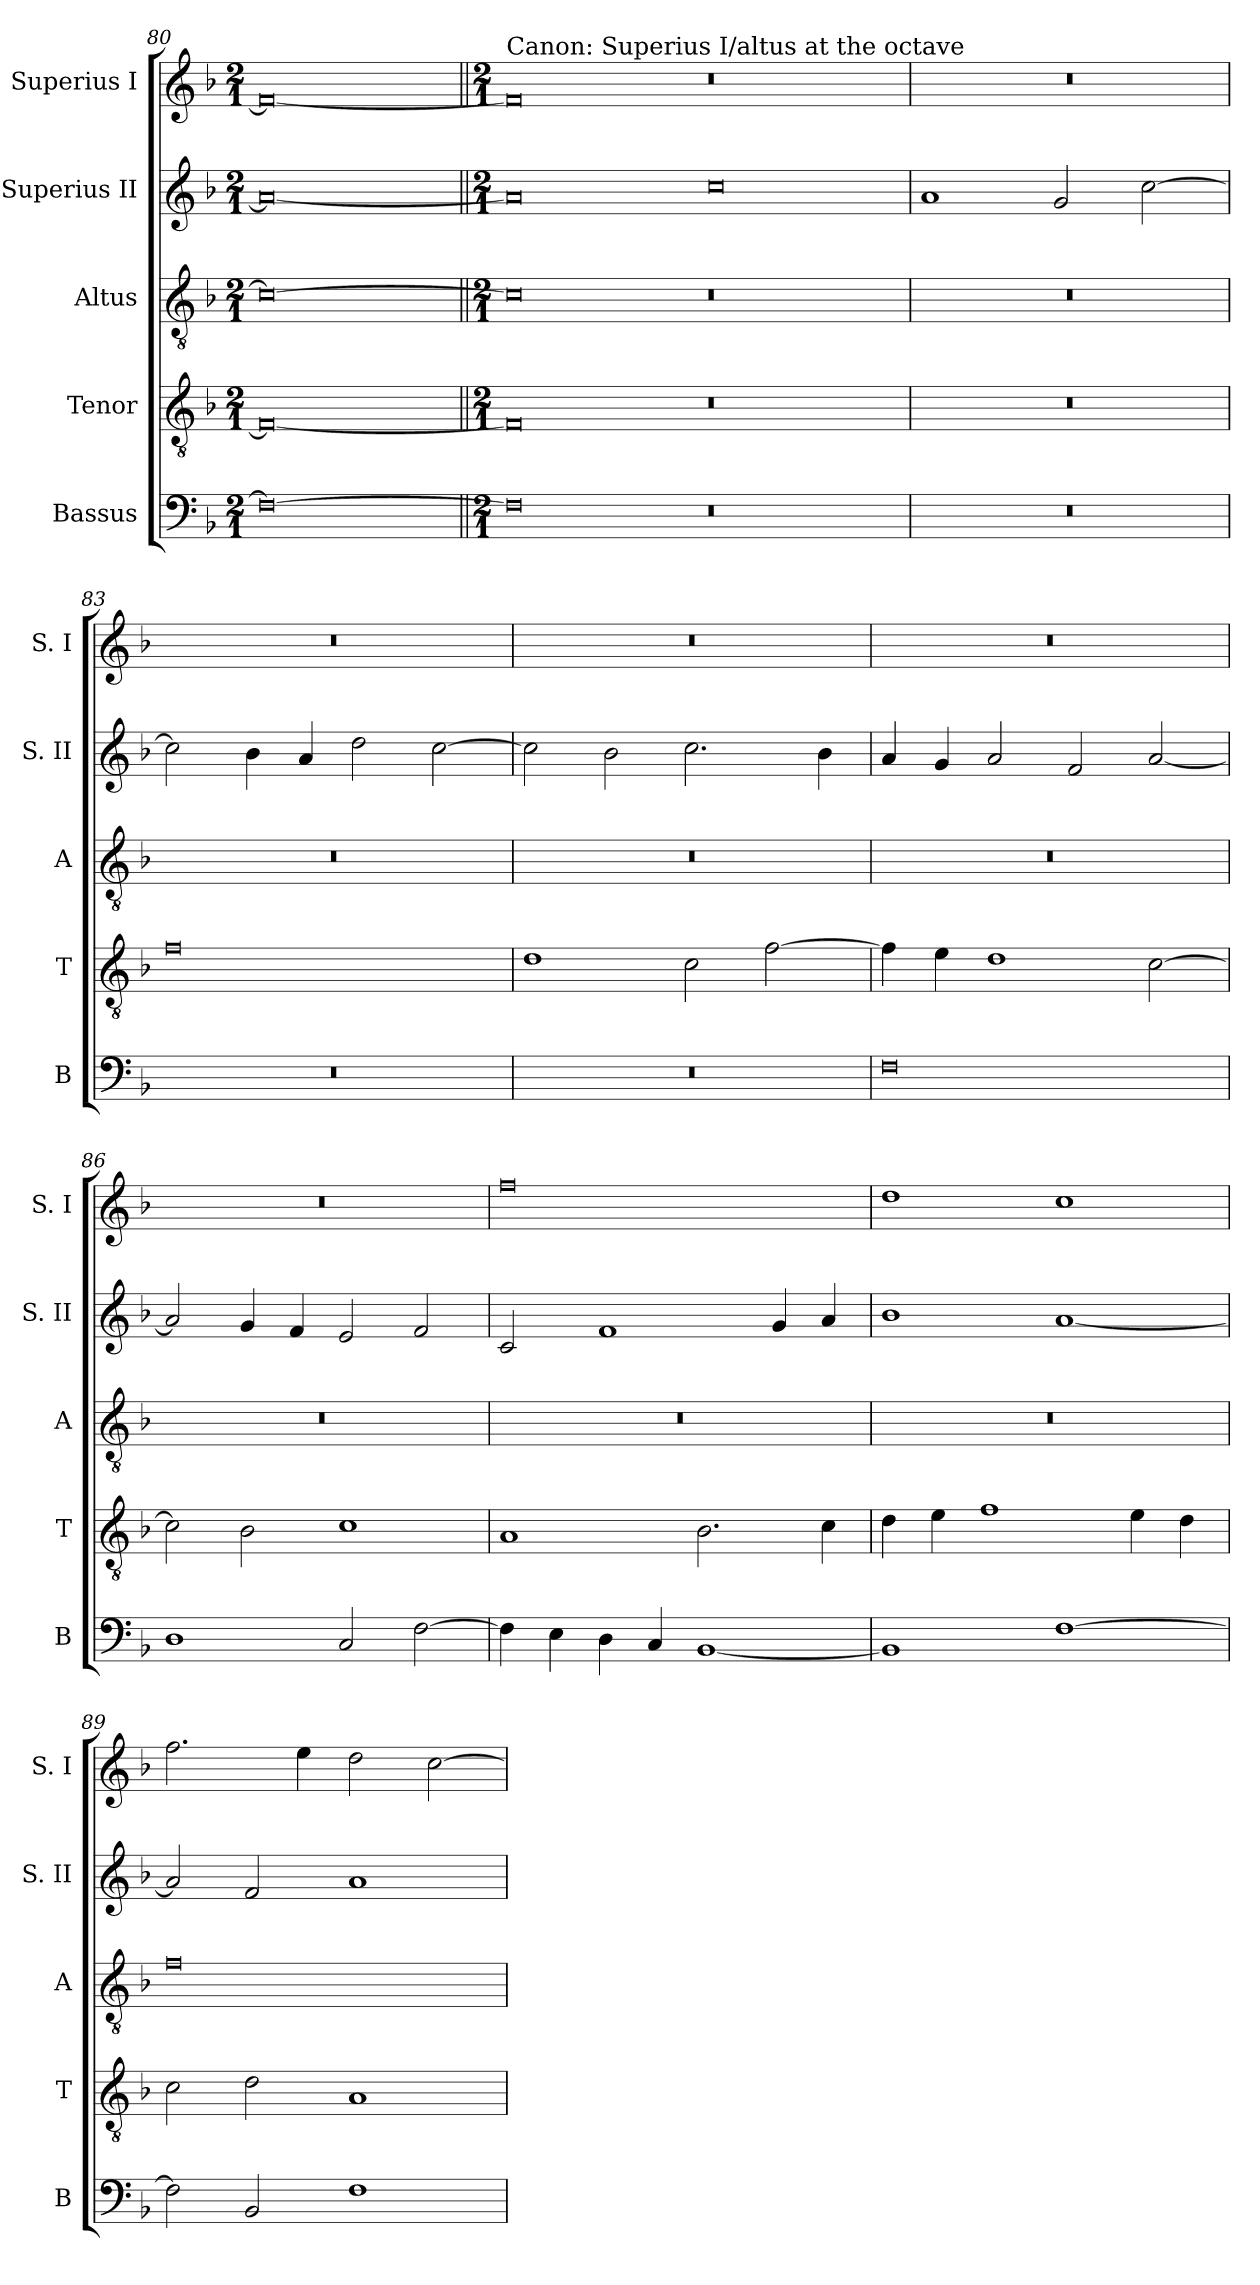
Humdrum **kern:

**kern	**kern	**kern	**kern	**kern
*part5	*part4	*part3	*part2	*part1
*staff5	*staff4	*staff3	*staff2	*staff1
*I"Bassus	*I"Tenor	*I"Altus	*I"Superius II	*I"Superius I
*I'B	*I'T	*I'A	*I'S. II	*I'S. I
*clefF4	*clefGv2	*clefGv2	*clefG2	*clefG2
*k[b-]	*k[b-]	*k[b-]	*k[b-]	*k[b-]
*F:	*F:	*F:	*F:	*F:
*M2/1	*M2/1	*M2/1	*M2/1	*M2/1
=80	=80	=80	=80	=80
0F_	0F_	0c_	0a_	0f_
=81||	=81||	=81||	=81||	=81||
*M2/1	*M2/1	*M2/1	*M2/1	*M2/1
!	!	!	!	!LO:TX:a:t=Canon&colon; Superius I/altus at the octave
0F]	0F]	0c]	0a]	0f]
0r	0r	0r	0cc	0r
=82	=82	=82	=82	=82
0r	0r	0r	1a	0r
.	.	.	2g	.
.	.	.	[2cc	.
=83	=83	=83	=83	=83
0r	0f	0r	2cc]	0r
.	.	.	4b-	.
.	.	.	4a	.
.	.	.	2dd	.
.	.	.	[2cc	.
=84	=84	=84	=84	=84
0r	1d	0r	2cc]	0r
.	.	.	2b-	.
.	2c	.	2.cc	.
.	[2f	.	.	.
.	.	.	4b-	.
=85	=85	=85	=85	=85
0F	4f]	0r	4a	0r
.	4e	.	4g	.
.	1d	.	2a	.
.	.	.	2f	.
.	[2c	.	[2a	.
=86	=86	=86	=86	=86
1D	2c]	0r	2a]	0r
.	2B-	.	4g	.
.	.	.	4f	.
2C	1c	.	2e	.
[2F	.	.	2f	.
=87	=87	=87	=87	=87
4F]	1A	0r	2c	0ff
4E	.	.	.	.
4D	.	.	1f	.
4C	.	.	.	.
[1BB-	2.B-	.	.	.
.	.	.	4g	.
.	4c	.	4a	.
=88	=88	=88	=88	=88
1BB-]	4d	0r	1b-	1dd
.	4e	.	.	.
.	1f	.	.	.
[1F	.	.	[1a	1cc
.	4e	.	.	.
.	4d	.	.	.
=89	=89	=89	=89	=89
2F]	2c	0f	2a]	2.ff
2BB-	2d	.	2f	.
.	.	.	.	4ee
1F	1A	.	1a	2dd
.	.	.	.	[2cc
=	=	=	=	=
*-	*-	*-	*-	*-
